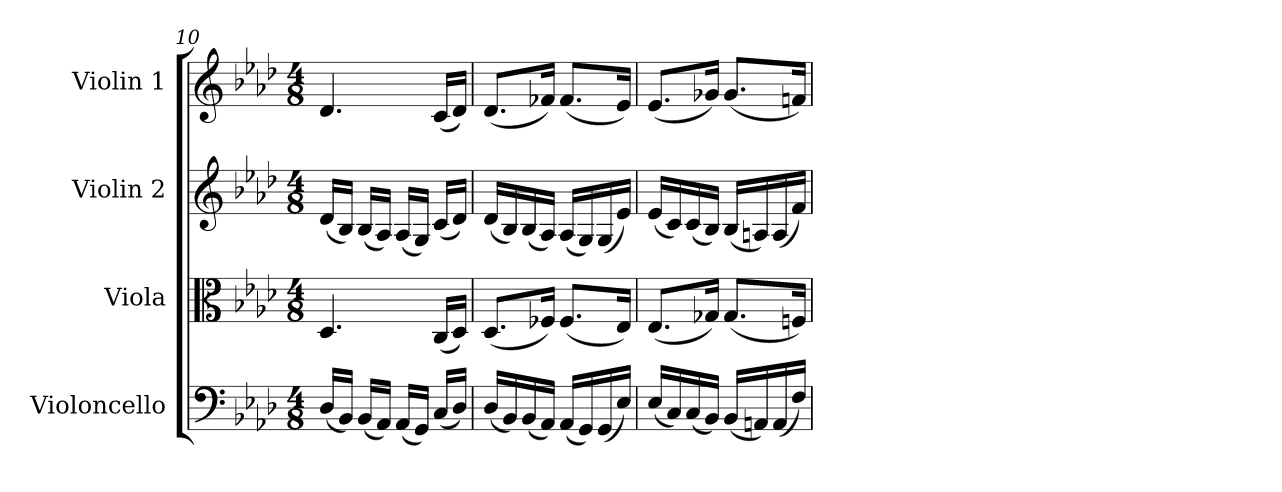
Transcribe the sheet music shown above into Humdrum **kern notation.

**kern	**kern	**kern	**kern
*part4	*part3	*part2	*part1
*staff4	*staff3	*staff2	*staff1
*I"Violoncello	*I"Viola	*I"Violin 2	*I"Violin 1
*I'Vc	*I'Vla	*I'Vln	*I'Vln
*clefF4	*clefC3	*clefG2	*clefG2
*k[b-e-a-d-]	*k[b-e-a-d-]	*k[b-e-a-d-]	*k[b-e-a-d-]
*M4/8	*M4/8	*M4/8	*M4/8
=10	=10	=10	=10
(16D-/LL	4.D-/	(16d-/LL	4.d-/
16BB-/JJ)	.	16B-/JJ)	.
(16BB-/LL	.	(16B-/LL	.
16AA-/JJ)	.	16A-/JJ)	.
(16AA-/LL	.	(16A-/LL	.
16GG/JJ)	.	16G/JJ)	.
(16C/LL	(16C/LL	(16c/LL	(16c/LL
16D-/JJ)	16D-/JJ)	16d-/JJ)	16d-/JJ)
!!LO:LB:g=z
=11	=11	=11	=11
(16D-/LL	(8.D-/L	(16d-/LL	(8.d-/L
16BB-/)	.	16B-/)	.
(16BB-/	.	(16B-/	.
16AA-/JJ)	16F-X/Jk)	16A-/JJ)	16f-X/Jk)
(16AA-/LL	(8.F-/L	(16A-/LL	(8.f-/L
16GG/)	.	16G/)	.
(16GG/	.	(16G/	.
16E-/JJ)	16E-/Jk)	16e-/JJ)	16e-/Jk)
!!LO:PB:g=z
=12	=12	=12	=12
(16E-/LL	(8.E-/L	(16e-/LL	(8.e-/L
16C/)	.	16c/)	.
(16C/	.	(16c/	.
16BB-/JJ)	16G-X/Jk)	16B-/JJ)	16g-X/Jk)
(16BB-/LL	(8.G-/L	(16B-/LL	(8.g-/L
16AAn/)	.	16An/)	.
(16AA/	.	(16A/	.
16F/JJ)	16Fn/Jk)	16f/JJ)	16fn/Jk)
=	=	=	=
*-	*-	*-	*-
